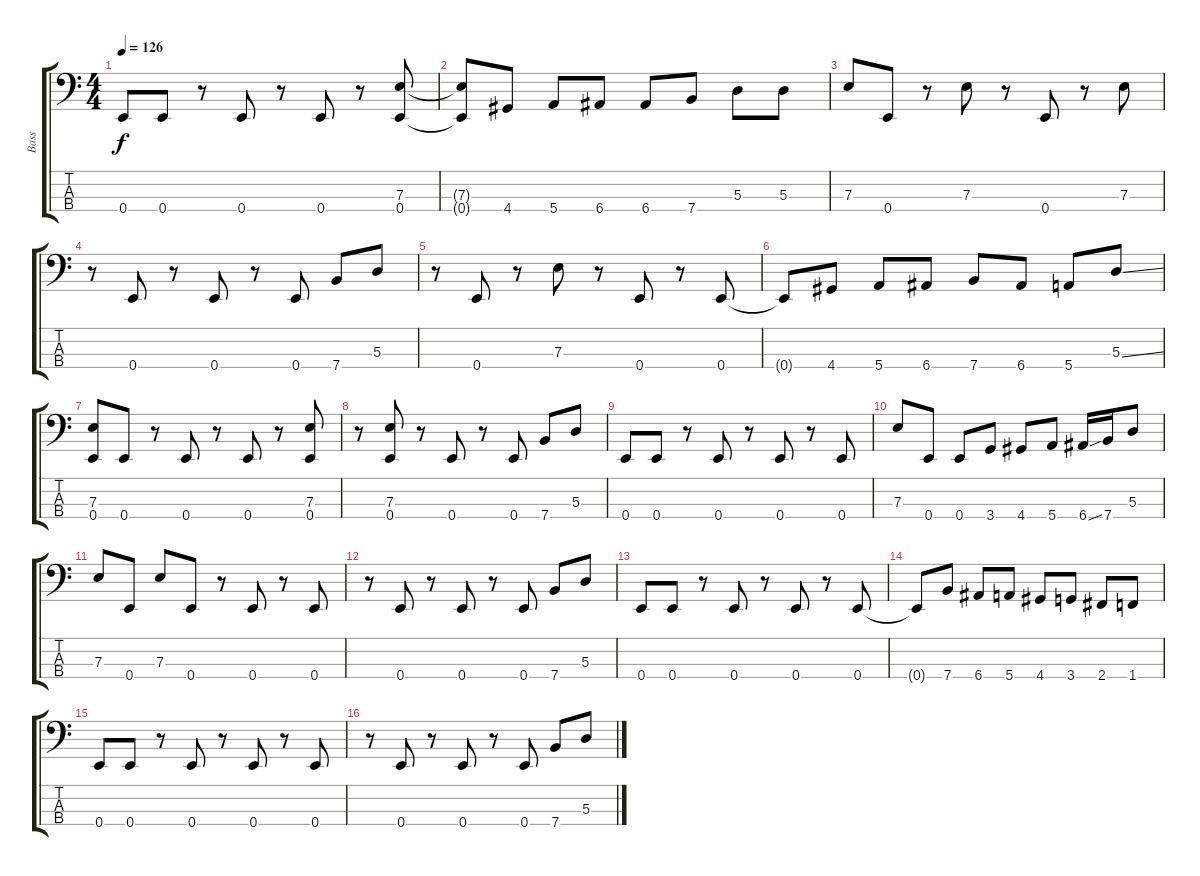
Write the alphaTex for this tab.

\track ("Bass" "Bass") {instrument electricbassfinger}
\staff {score tabs}
\tuning (G2 D2 A1 E1) {hide}
\ts (4 4)
\tempo 126
\clef f4
\ks c
0.4.8{dy f} 0.4.8 r.8 0.4.8 r.8 0.4.8 r.8 (7.3 0.4).8 |
(7.3{t} 0.4{t}).8 4.4.8 5.4.8 6.4.8 6.4.8 7.4.8 5.3.8 5.3.8 |
7.3.8 0.4.8 r.8 7.3.8 r.8 0.4.8 r.8 7.3.8 |
r.8 0.4.8 r.8 0.4.8 r.8 0.4.8 7.4.8 5.3.8 |
r.8 0.4.8 r.8 7.3.8 r.8 0.4.8 r.8 0.4.8 |
0.4{t}.8 4.4.8 5.4.8 6.4.8 7.4.8 6.4.8 5.4.8 5.3{ss}.8 |
(7.3 0.4).8 0.4.8 r.8 0.4.8 r.8 0.4.8 r.8 (7.3 0.4).8 |
r.8 (7.3 0.4).8 r.8 0.4.8 r.8 0.4.8 7.4.8 5.3.8 |
0.4.8 0.4.8 r.8 0.4.8 r.8 0.4.8 r.8 0.4.8 |
7.3.8 0.4.8 0.4.8 3.4.8 4.4.8 5.4.8 6.4{ss}.16 7.4.16 5.3.8 |
7.3.8 0.4.8 7.3.8 0.4.8 r.8 0.4.8 r.8 0.4.8 |
r.8 0.4.8 r.8 0.4.8 r.8 0.4.8 7.4.8 5.3.8 |
0.4.8 0.4.8 r.8 0.4.8 r.8 0.4.8 r.8 0.4.8 |
0.4{t}.8 7.4.8 6.4.8 5.4.8 4.4.8 3.4.8 2.4.8 1.4.8 |
0.4.8 0.4.8 r.8 0.4.8 r.8 0.4.8 r.8 0.4.8 |
r.8 0.4.8 r.8 0.4.8 r.8 0.4.8 7.4.8 5.3.8
